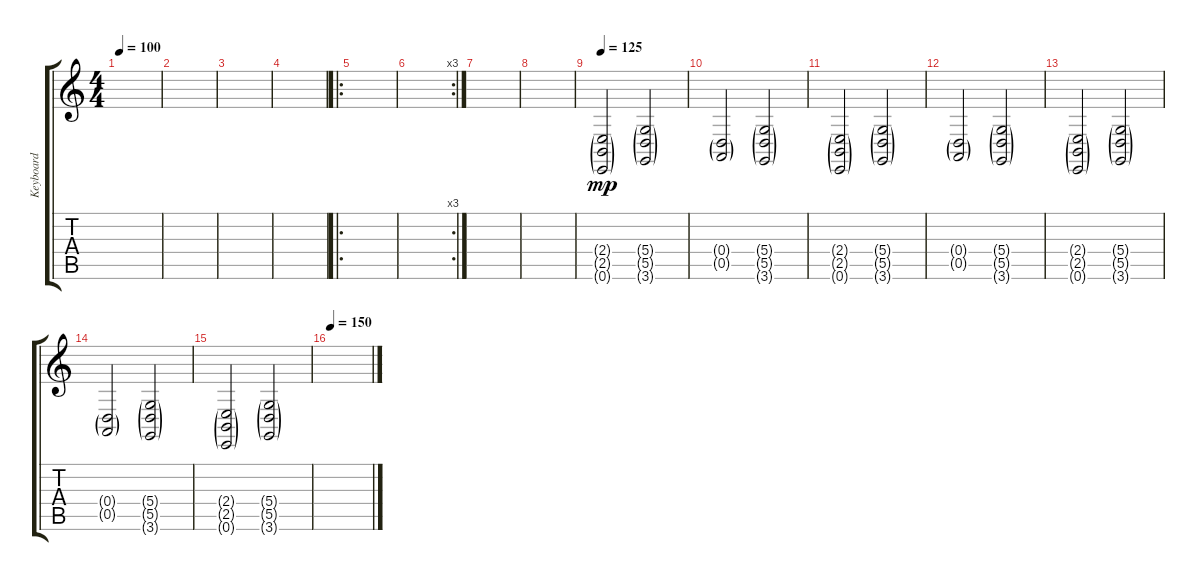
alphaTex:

\track ("Keyboard" "Keyboard") {instrument stringensemble1}
\staff {score tabs}
\tuning (E4 B3 G3 D3 A2 E2) {hide}
\ts (4 4)
\tempo 100
\clef g2
\ks c
|
|
|
|
\ro
|
\rc 3
|
|
|
\tempo 125
(2.4{g} 2.5{g} 0.6{g}).2{dy mp} (5.4{g} 5.5{g} 3.6{g}).2 |
(0.4{g} 0.5{g}).2 (5.4{g} 5.5{g} 3.6{g}).2 |
(2.4{g} 2.5{g} 0.6{g}).2 (5.4{g} 5.5{g} 3.6{g}).2 |
(0.4{g} 0.5{g}).2 (5.4{g} 5.5{g} 3.6{g}).2 |
(2.4{g} 2.5{g} 0.6{g}).2 (5.4{g} 5.5{g} 3.6{g}).2 |
(0.4{g} 0.5{g}).2 (5.4{g} 5.5{g} 3.6{g}).2 |
(2.4{g} 2.5{g} 0.6{g}).2 (5.4{g} 5.5{g} 3.6{g}).2 |
\tempo 150
